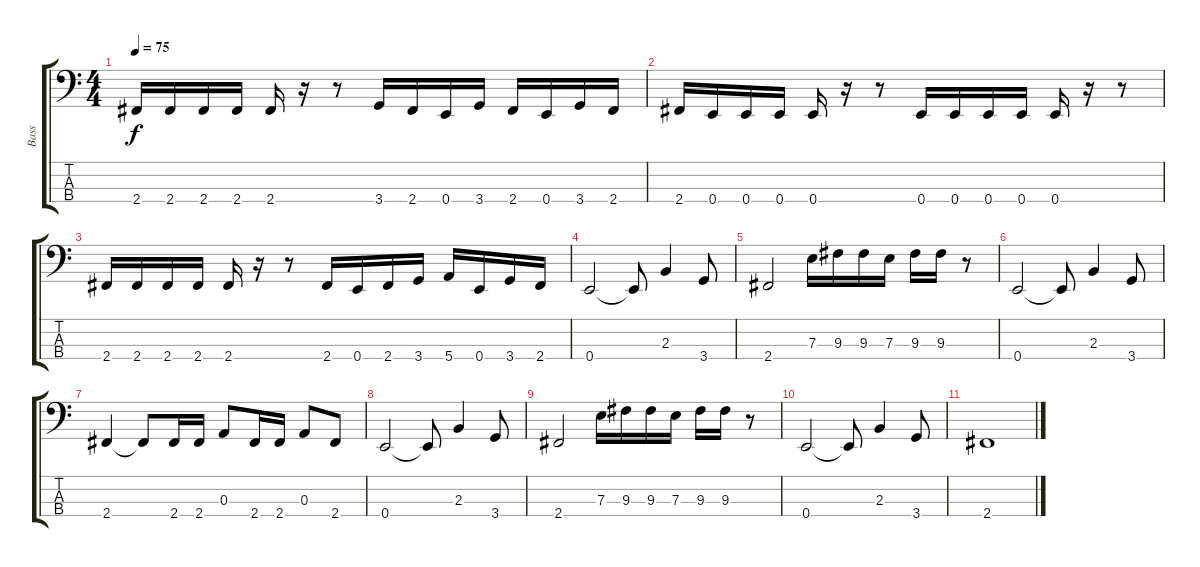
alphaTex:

\track ("Bass" "Bass") {instrument electricbasspick}
\staff {score tabs}
\tuning (G2 D2 A1 E1) {hide}
\ts (4 4)
\tempo 75
\clef f4
\ks c
2.4.16{dy f} 2.4.16 2.4.16 2.4.16 2.4.16 r.16 r.8 3.4.16 2.4.16 0.4.16 3.4.16 2.4.16 0.4.16 3.4.16 2.4.16 |
2.4.16 0.4.16 0.4.16 0.4.16 0.4.16 r.16 r.8 0.4.16 0.4.16 0.4.16 0.4.16 0.4.16 r.16 r.8 |
2.4.16 2.4.16 2.4.16 2.4.16 2.4.16 r.16 r.8 2.4.16 0.4.16 2.4.16 3.4.16 5.4.16 0.4.16 3.4.16 2.4.16 |
0.4.2 0.4{t}.8 2.3.4 3.4.8 |
2.4.2 7.3.16 9.3.16 9.3.16 7.3.16 9.3.16 9.3.16 r.8 |
0.4.2 0.4{t}.8 2.3.4 3.4.8 |
2.4.4 2.4{t}.8 2.4.16 2.4.16 0.3.8 2.4.16 2.4.16 0.3.8 2.4.8 |
0.4.2 0.4{t}.8 2.3.4 3.4.8 |
2.4.2 7.3.16 9.3.16 9.3.16 7.3.16 9.3.16 9.3.16 r.8 |
0.4.2 0.4{t}.8 2.3.4 3.4.8 |
2.4.1
